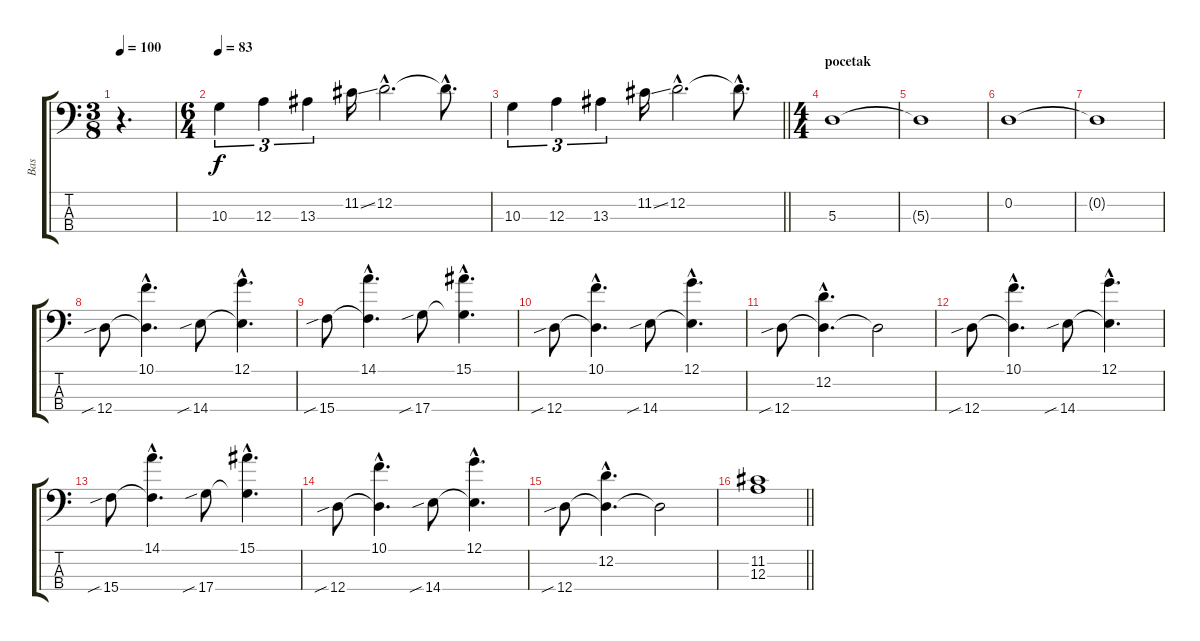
\track ("Bas" "Bas") {instrument fretlessbass}
\staff {score tabs}
\tuning (G2 D2 A1 D1) {hide}
\ts (3 8)
\tempo 100
\clef f4
\ks c
r.4{d dy f} |
\ts (6 4)
\tempo 83
10.3.4{tu (3 2)} 12.3.4{tu (3 2)} 13.3.4{tu (3 2)} 11.2{ss}.16 12.2{hac}.2{d} 12.2{hac t}.8{d} |
\barLineRight lightlight
10.3.4{tu (3 2)} 12.3.4{tu (3 2)} 13.3.4{tu (3 2)} 11.2{ss}.16 12.2{hac}.2{d} 12.2{hac t}.8{d} |
\ts (4 4)
\section ("" "pocetak")
5.3.1 |
5.3{t}.1 |
0.2.1 |
0.2{t}.1 |
12.4{sib}.8{volume 9} (10.1{hac} 12.4{hac t}).4{d} 14.4{sib}.8 (12.1{hac} 14.4{hac t}).4{d} |
15.4{sib}.8 (14.1{hac} 15.4{hac t}).4{d} 17.4{sib}.8 (15.1{hac} 17.4{hac t}).4{d} |
12.4{sib}.8 (10.1{hac} 12.4{hac t}).4{d} 14.4{sib}.8 (12.1{hac} 14.4{hac t}).4{d} |
12.4{sib}.8 (12.2{hac} 12.4{hac t}).4{d} 12.4{t}.2 |
12.4{sib}.8{volume 9} (10.1{hac} 12.4{hac t}).4{d} 14.4{sib}.8 (12.1{hac} 14.4{hac t}).4{d} |
15.4{sib}.8 (14.1{hac} 15.4{hac t}).4{d} 17.4{sib}.8 (15.1{hac} 17.4{hac t}).4{d} |
12.4{sib}.8 (10.1{hac} 12.4{hac t}).4{d} 14.4{sib}.8 (12.1{hac} 14.4{hac t}).4{d} |
12.4{sib}.8 (12.2{hac} 12.4{hac t}).4{d} 12.4{t}.2 |
\barLineRight lightlight
(11.2 12.3).1{volume 13}
